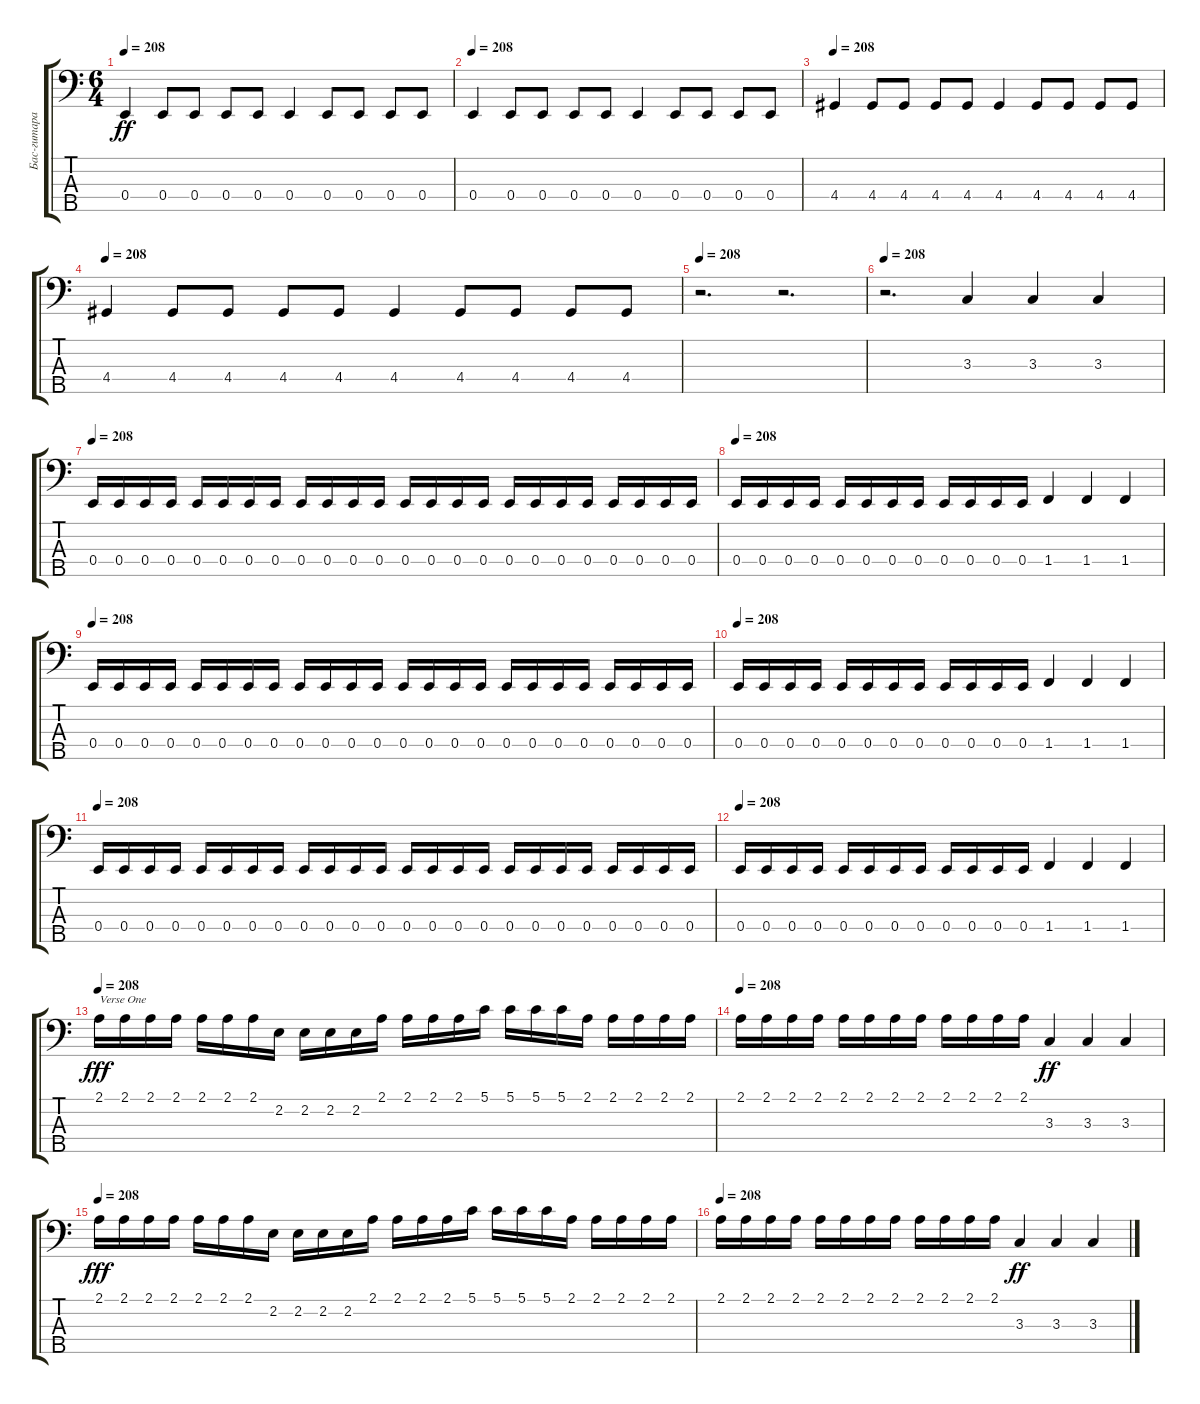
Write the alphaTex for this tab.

\track ("Бас-гитара (Нагаш)" "Бас-гитара") {instrument electricbassfinger}
\staff {score tabs}
\tuning (G2 D2 A1 E1 B0) {hide}
\ts (6 4)
\tempo 208
\clef f4
\ks c
0.4.4{dy ff} 0.4.8 0.4.8 0.4.8 0.4.8 0.4.4 0.4.8 0.4.8 0.4.8 0.4.8 |
\tempo 208
0.4.4 0.4.8 0.4.8 0.4.8 0.4.8 0.4.4 0.4.8 0.4.8 0.4.8 0.4.8 |
\tempo 208
4.4.4 4.4.8 4.4.8 4.4.8 4.4.8 4.4.4 4.4.8 4.4.8 4.4.8 4.4.8 |
\tempo 208
4.4.4 4.4.8 4.4.8 4.4.8 4.4.8 4.4.4 4.4.8 4.4.8 4.4.8 4.4.8 |
\tempo 210
\tempo 208
r.2{d} r.2{d} |
\tempo 208
r.2{d} 3.3.4 3.3.4 3.3.4 |
\tempo 208
0.4.16 0.4.16 0.4.16 0.4.16 0.4.16 0.4.16 0.4.16 0.4.16 0.4.16 0.4.16 0.4.16 0.4.16 0.4.16 0.4.16 0.4.16 0.4.16 0.4.16 0.4.16 0.4.16 0.4.16 0.4.16 0.4.16 0.4.16 0.4.16 |
\tempo 208
0.4.16 0.4.16 0.4.16 0.4.16 0.4.16 0.4.16 0.4.16 0.4.16 0.4.16 0.4.16 0.4.16 0.4.16 1.4.4 1.4.4 1.4.4 |
\tempo 208
0.4.16 0.4.16 0.4.16 0.4.16 0.4.16 0.4.16 0.4.16 0.4.16 0.4.16 0.4.16 0.4.16 0.4.16 0.4.16 0.4.16 0.4.16 0.4.16 0.4.16 0.4.16 0.4.16 0.4.16 0.4.16 0.4.16 0.4.16 0.4.16 |
\tempo 208
0.4.16 0.4.16 0.4.16 0.4.16 0.4.16 0.4.16 0.4.16 0.4.16 0.4.16 0.4.16 0.4.16 0.4.16 1.4.4 1.4.4 1.4.4 |
\tempo 208
0.4.16 0.4.16 0.4.16 0.4.16 0.4.16 0.4.16 0.4.16 0.4.16 0.4.16 0.4.16 0.4.16 0.4.16 0.4.16 0.4.16 0.4.16 0.4.16 0.4.16 0.4.16 0.4.16 0.4.16 0.4.16 0.4.16 0.4.16 0.4.16 |
\tempo 208
0.4.16 0.4.16 0.4.16 0.4.16 0.4.16 0.4.16 0.4.16 0.4.16 0.4.16 0.4.16 0.4.16 0.4.16 1.4.4 1.4.4 1.4.4 |
\tempo 208
2.1.16{txt "Verse One" dy fff} 2.1.16 2.1.16 2.1.16 2.1.16 2.1.16 2.1.16 2.2.16 2.2.16 2.2.16 2.2.16 2.1.16 2.1.16 2.1.16 2.1.16 5.1.16 5.1.16 5.1.16 5.1.16 2.1.16 2.1.16 2.1.16 2.1.16 2.1.16 |
\tempo 208
2.1.16 2.1.16 2.1.16 2.1.16 2.1.16 2.1.16 2.1.16 2.1.16 2.1.16 2.1.16 2.1.16 2.1.16 3.3.4{dy ff} 3.3.4 3.3.4 |
\tempo 208
2.1.16{dy fff} 2.1.16 2.1.16 2.1.16 2.1.16 2.1.16 2.1.16 2.2.16 2.2.16 2.2.16 2.2.16 2.1.16 2.1.16 2.1.16 2.1.16 5.1.16 5.1.16 5.1.16 5.1.16 2.1.16 2.1.16 2.1.16 2.1.16 2.1.16 |
\tempo 208
2.1.16 2.1.16 2.1.16 2.1.16 2.1.16 2.1.16 2.1.16 2.1.16 2.1.16 2.1.16 2.1.16 2.1.16 3.3.4{dy ff} 3.3.4 3.3.4
